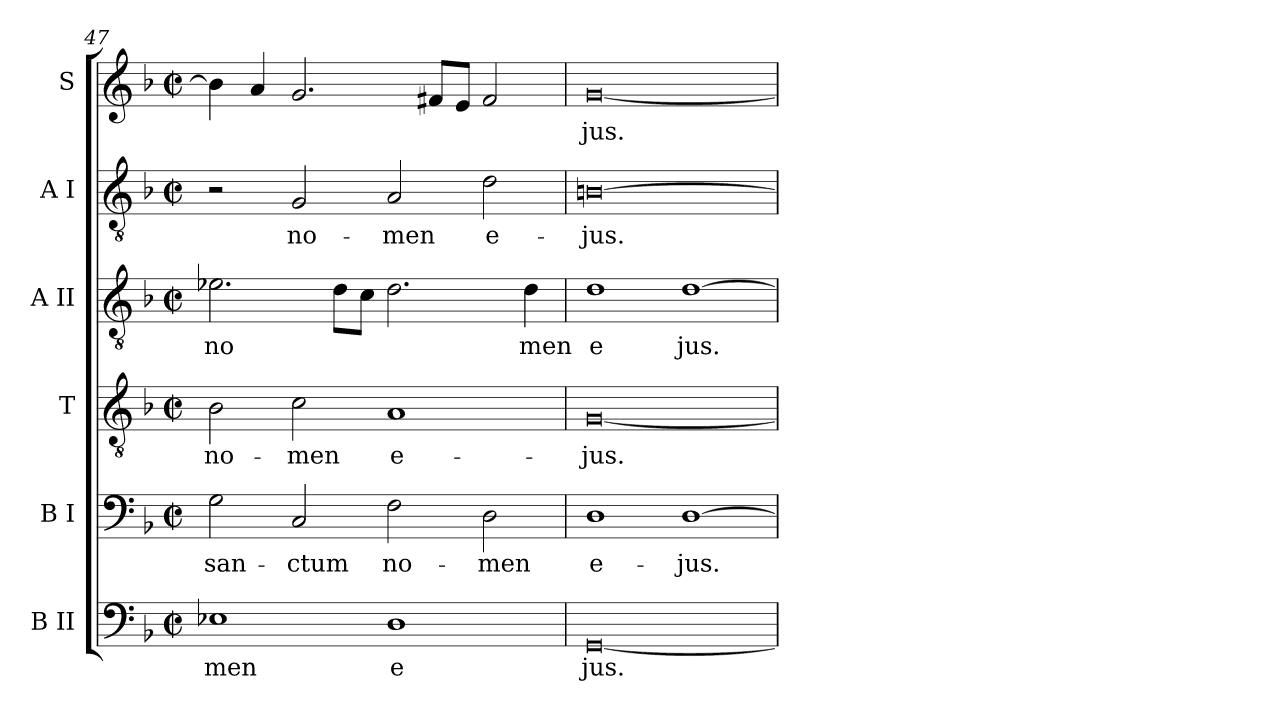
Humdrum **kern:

**kern	**text	**kern	**text	**kern	**text	**kern	**text	**kern	**text	**kern	**text
*part6	*part6	*part5	*part5	*part4	*part4	*part3	*part3	*part2	*part2	*part1	*part1
*staff6	*staff6	*staff5	*staff5	*staff4	*staff4	*staff3	*staff3	*staff2	*staff2	*staff1	*staff1
*I"B II	*	*I"B I	*	*I"T	*	*I"A II	*	*I"A I	*	*I"S	*
*I'B II	*	*I'B I	*	*I'T	*	*I'A II	*	*I'A I	*	*I'S	*
*clefF4	*	*clefF4	*	*clefGv2	*	*clefGv2	*	*clefGv2	*	*clefG2	*
*k[b-]	*	*k[b-]	*	*k[b-]	*	*k[b-]	*	*k[b-]	*	*k[b-]	*
*F:	*	*F:	*	*F:	*	*F:	*	*F:	*	*F:	*
*M2/2	*	*M2/2	*	*M2/2	*	*M2/2	*	*M2/2	*	*M2/2	*
*met(c|)	*	*met(c|)	*	*met(c|)	*	*met(c|)	*	*met(c|)	*	*met(c|)	*
=47	=47	=47	=47	=47	=47	=47	=47	=47	=47	=47	=47
!	!LO:LY:b:cj	!	!LO:LY:b:cj	!	!LO:LY:b:cj	!	!LO:LY:b:cj	!	!	!	!LO:LY:b:cj
1E-X	men	2G\	san-	2B-\	no-	2.e-X\	no	2r	.	4b-\]	.
!	!	!	!	!	!	!	!	!	!	!	!LO:LY:b:cj
.	.	.	.	.	.	.	.	.	.	4a/	.
!	!	!	!LO:LY:b:cj	!	!LO:LY:b:cj	!	!	!	!LO:LY:b:cj	!	!LO:LY:b:cj
.	.	2C/	-ctum	2c\	-men	.	.	2G/	no-	2.g/	.
!	!	!	!	!	!	!	!LO:LY:b:cj	!	!	!	!
.	.	.	.	.	.	8d\L	.	.	.	.	.
!	!	!	!	!	!	!	!LO:LY:b:cj	!	!	!	!
.	.	.	.	.	.	8c\J	.	.	.	.	.
!	!LO:LY:b:cj	!	!LO:LY:b:cj	!	!LO:LY:b:cj	!	!LO:LY:b:cj	!	!LO:LY:b:cj	!	!
1D	e	2F\	no-	1A	e-	2.d\	.	2A/	-men	.	.
!	!	!	!	!	!	!	!	!	!	!	!LO:LY:b:cj
.	.	.	.	.	.	.	.	.	.	8f#X/L	.
!	!	!	!	!	!	!	!	!	!	!	!LO:LY:b:cj
.	.	.	.	.	.	.	.	.	.	8e/J	.
!	!	!	!LO:LY:b:cj	!	!	!	!	!	!LO:LY:b:cj	!	!LO:LY:b:cj
.	.	2D\	-men	.	.	.	.	2d\	e-	2f#/	.
!	!	!	!	!	!	!	!LO:LY:b:cj	!	!	!	!
.	.	.	.	.	.	4d\	men	.	.	.	.
=48	=48	=48	=48	=48	=48	=48	=48	=48	=48	=48	=48
!	!LO:LY:b:cj	!	!LO:LY:b:cj	!	!LO:LY:b:cj	!	!LO:LY:b:cj	!	!LO:LY:b:cj	!	!LO:LY:b:cj
[<0GG	jus.	1D	e-	[<0G	-jus.	1d	e	[>0Bn	-jus.	[<0g	jus.
!	!	!	!LO:LY:b:cj	!	!	!	!LO:LY:b:cj	!	!	!	!
.	.	[>1D	-jus.	.	.	[>1d	jus.	.	.	.	.
=	=	=	=	=	=	=	=	=	=	=	=
*-	*-	*-	*-	*-	*-	*-	*-	*-	*-	*-	*-
